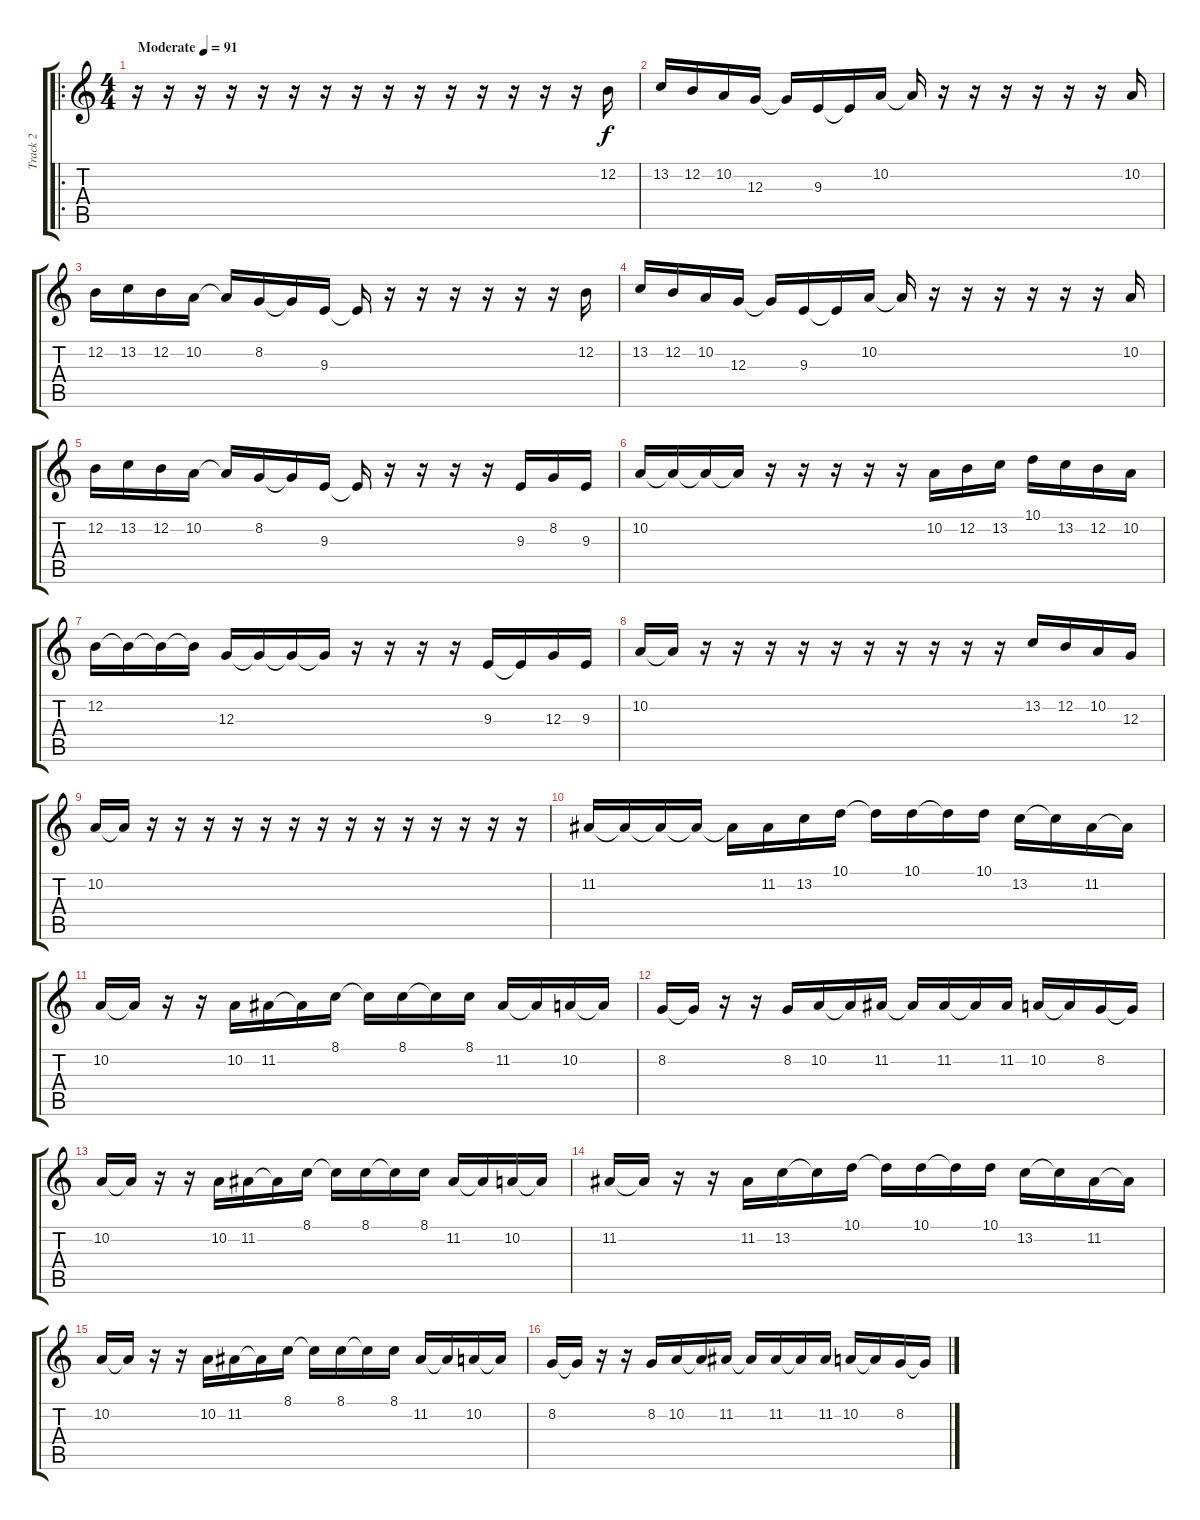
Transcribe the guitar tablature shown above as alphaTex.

\track ("Track 2" "Track 2") {instrument lead5charang}
\staff {score tabs}
\tuning (E4 B3 G3 D3 A2 E2) {hide}
\ro
\ts (4 4)
\tempo (91 "Moderate")
\clef g2
\ks c
r.16{dy f instrument lead5charang} r.16 r.16 r.16 r.16 r.16 r.16 r.16 r.16 r.16 r.16 r.16 r.16 r.16 r.16 12.2.16 |
13.2.16 12.2.16 10.2.16 12.3.16 12.3{t}.16 9.3.16 9.3{t}.16 10.2.16 10.2{t}.16 r.16 r.16 r.16 r.16 r.16 r.16 10.2.16 |
12.2.16 13.2.16 12.2.16 10.2.16 10.2{t}.16 8.2.16 8.2{t}.16 9.3.16 9.3{t}.16 r.16 r.16 r.16 r.16 r.16 r.16 12.2.16 |
13.2.16 12.2.16 10.2.16 12.3.16 12.3{t}.16 9.3.16 9.3{t}.16 10.2.16 10.2{t}.16 r.16 r.16 r.16 r.16 r.16 r.16 10.2.16 |
12.2.16 13.2.16 12.2.16 10.2.16 10.2{t}.16 8.2.16 8.2{t}.16 9.3.16 9.3{t}.16 r.16 r.16 r.16 r.16 9.3.16 8.2.16 9.3.16 |
10.2.16 10.2{t}.16 10.2{t}.16 10.2{t}.16 r.16 r.16 r.16 r.16 r.16 10.2.16 12.2.16 13.2.16 10.1.16 13.2.16 12.2.16 10.2.16 |
12.2.16 12.2{t}.16 12.2{t}.16 12.2{t}.16 12.3.16 12.3{t}.16 12.3{t}.16 12.3{t}.16 r.16 r.16 r.16 r.16 9.3.16 9.3{t}.16 12.3.16 9.3.16 |
10.2.16 10.2{t}.16 r.16 r.16 r.16 r.16 r.16 r.16 r.16 r.16 r.16 r.16 13.2.16 12.2.16 10.2.16 12.3.16 |
10.2.16 10.2{t}.16 r.16 r.16 r.16 r.16 r.16 r.16 r.16 r.16 r.16 r.16 r.16 r.16 r.16 r.16 |
11.2.16 11.2{t}.16 11.2{t}.16 11.2{t}.16 11.2{t}.16 11.2.16 13.2.16 10.1.16 10.1{t}.16 10.1.16 10.1{t}.16 10.1.16 13.2.16 13.2{t}.16 11.2.16 11.2{t}.16 |
10.2.16 10.2{t}.16 r.16 r.16 10.2.16 11.2.16 11.2{t}.16 8.1.16 8.1{t}.16 8.1.16 8.1{t}.16 8.1.16 11.2.16 11.2{t}.16 10.2.16 10.2{t}.16 |
8.2.16 8.2{t}.16 r.16 r.16 8.2.16 10.2.16 10.2{t}.16 11.2.16 11.2{t}.16 11.2.16 11.2{t}.16 11.2.16 10.2.16 10.2{t}.16 8.2.16 8.2{t}.16 |
10.2.16 10.2{t}.16 r.16 r.16 10.2.16 11.2.16 11.2{t}.16 8.1.16 8.1{t}.16 8.1.16 8.1{t}.16 8.1.16 11.2.16 11.2{t}.16 10.2.16 10.2{t}.16 |
11.2.16 11.2{t}.16 r.16 r.16 11.2.16 13.2.16 13.2{t}.16 10.1.16 10.1{t}.16 10.1.16 10.1{t}.16 10.1.16 13.2.16 13.2{t}.16 11.2.16 11.2{t}.16 |
10.2.16 10.2{t}.16 r.16 r.16 10.2.16 11.2.16 11.2{t}.16 8.1.16 8.1{t}.16 8.1.16 8.1{t}.16 8.1.16 11.2.16 11.2{t}.16 10.2.16 10.2{t}.16 |
8.2.16 8.2{t}.16 r.16 r.16 8.2.16 10.2.16 10.2{t}.16 11.2.16 11.2{t}.16 11.2.16 11.2{t}.16 11.2.16 10.2.16 10.2{t}.16 8.2.16 8.2{t}.16
